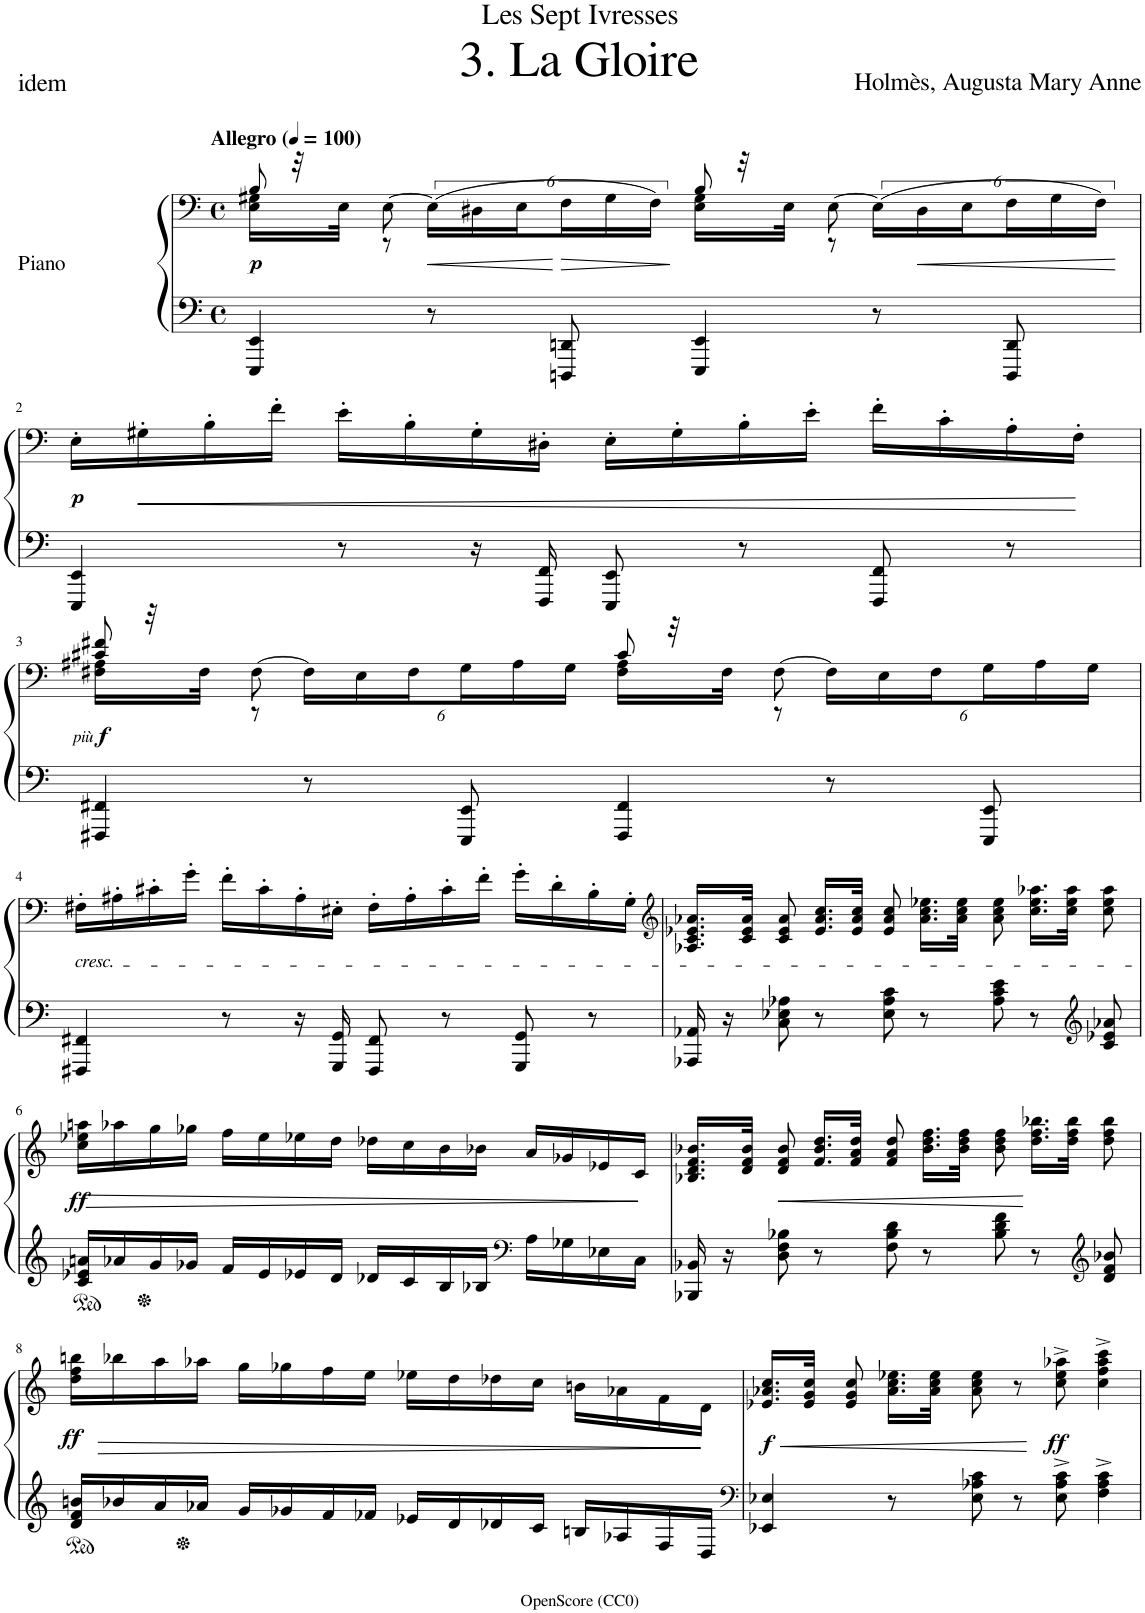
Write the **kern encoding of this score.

**kern	**kern	**dynam	**kern
*part2	*part2	*part2	*part1
*staff3	*staff2	*staff2/3	*staff1
*I"Piano	*	*	*I"Chant Voice
*I'Pno	*	*	*
*	*stria5	*	*
*clefF4	*clefF4	*	*clefG2
*k[]	*k[]	*	*k[]
*M4/4	*M4/4	*	*M4/4
*met(c)	*met(c)	*	*met(c)
*MM100	*MM100	*	*MM100
=1	=1	=1	=1
*	*^	*	*
!	!	!	!	!LO:TX:a:B:t=Allegro
!	!	!	!LO:DY:b	!
4EEE/ 4EE/	16E\ 16G#X\LL	8B/	p	1r
.	32r	.	.	.
.	32E\JJJ	.	.	.
.	[>8E\	8r	.	.
!	!	!	!LO:HP:b	!
8r	(>24E\LL]	4ryy	<	.
.	24D#X\	.	.	.
.	24E\J	.	.	.
!	!	!	!LO:HP:n=1:b	!
8DDDn/ 8DDn/	24F\L	.	[ >	.
.	24G#\	.	.	.
.	24F\JJ)	.	.	.
4EEE/ 4EE/	16E\ 16G#\LL	8B/	]	.
.	32r	.	.	.
.	32E\JJJ	.	.	.
.	[>8E\	8r	.	.
8r	(>24E\LL]	4ryy	.	.
!	!	!	!LO:HP:b	!
.	24D#\	.	<	.
.	24E\J	.	.	.
8DDD/ 8DD/	24F\L	.	.	.
.	24G#\	.	.	.
.	24F\JJ)	.	.	.
*	*v	*v	*	*
.	.	[	.
!!LO:LB:g=z
=2	=2	=2	=2
!	!	!LO:DY:b	!
4EEE/ 4EE/	16E'\LL	p	1r
!	!	!LO:HP:b	!
.	16G#X'\	<	.
.	16B'\	.	.
.	16f'\JJ	.	.
8r	16e'\LL	.	.
.	16B'\	.	.
16r	16G#'\	.	.
16FFF/ 16FF/	16D#X'\JJ	.	.
8EEE/ 8EE/	16E'\LL	.	.
.	16G#'\	.	.
8r	16B'\	.	.
.	16e'\JJ	.	.
8FFF/ 8FF/	16f'\LL	.	.
.	16c'\	.	.
8r	16A'\	.	.
.	16F'\JJ	[	.
!!LO:LB:g=z
=3	=3	=3	=3
*	*^	*	*
!	!	!	!LO:DY:b	!
!	!	!	!LO:DY:n=1:b	!
4FFF#X/ 4FF#X/	16F#X\ 16A#X\LL	8c#X/ 8f#X/	other-dynamics f	1r
.	32r	.	.	.
.	32F#\JJJ	.	.	.
.	[>8F#\	8r	.	.
*	*Xbrackettup	*	*	*
8r	(>24F#\LL]	4ryy	.	.
.	24E\	.	.	.
.	24F#\J	.	.	.
8EEE/ 8EE/	24G\L	.	.	.
.	24A#\	.	.	.
.	24G\JJ)	.	.	.
4FFF#/ 4FF#/	16F#\ 16A#\LL	8c#/	.	.
.	32r	.	.	.
.	32F#\JJJ	.	.	.
.	[>8F#\	8r	.	.
8r	(>24F#\LL]	4ryy	.	.
.	24E\	.	.	.
.	24F#\J	.	.	.
8EEE/ 8EE/	24G\L	.	.	.
.	24A#\	.	.	.
.	24G\JJ)	.	.	.
*	*v	*v	*	*
!!LO:LB:g=z
=4	=4	=4	=4
!	!LO:TX:b:i:t=cresc.	!	!
4FFF#X/ 4FF#X/	16F#X'\LL	.	1r
.	16A#X'\	.	.
.	16c#X'\	.	.
.	16g'\JJ	.	.
8r	16f'\LL	.	.
.	16c#'\	.	.
16r	16A#'\	.	.
16GGG/ 16GG/	16E#X'\JJ	.	.
8FFF#/ 8FF#/	16F#'\LL	.	.
.	16A#'\	.	.
8r	16c#'\	.	.
.	16f'\JJ	.	.
8GGG/ 8GG/	16g'\LL	.	.
.	16d'\	.	.
8r	16B'\	.	.
.	16G'\JJ	.	.
=5	=5	=5	=5
*	*clefG2	*	*
16AAA-X/ 16AA-X/	16.A-X/ 16.c/ 16.e-X/ 16.a-X/LL	.	1r
16r	.	.	.
.	32c/ 32e-/ 32a-/JJk	.	.
8C\ 8E-X\ 8A-X\	8c/ 8e-/ 8a-/	.	.
8r	16.e-/ 16.a-/ 16.cc/LL	.	.
.	32e-/ 32a-/ 32cc/JJk	.	.
8E-\ 8A-\ 8c\	8e-/ 8a-/ 8cc/	.	.
8r	16.a-\ 16.cc\ 16.ee-X\LL	.	.
.	32a-\ 32cc\ 32ee-\JJk	.	.
8A-\ 8c\ 8e\	8a-\ 8cc\ 8ee-\	.	.
8r	16.cc\ 16.ee-\ 16.aa-X\LL	.	.
.	32cc\ 32ee-\ 32aa-\JJk	.	.
*clefG2	*	*	*
8c/ 8e-X/ 8a-X/	8cc\ 8ee-\ 8aa-\	.	.
!!LO:LB:g=z
=6	=6	=6	=6
!	!	!LO:DY:b	!
16c/ 16e-X/ 16an/LL	16cc\ 16ee-X\ 16aan\LL	ff	1r
!	!	!LO:HP:b	!
16a-X/	16aa-X\	>	.
16g/	16gg\	.	.
16g-X/JJ	16gg-X\JJ	.	.
16f/LL	16ff\LL	.	.
16e-/	16ee-\	.	.
16e-X/	16ee-X\	.	.
16d/JJ	16dd\JJ	.	.
16d-X/LL	16dd-X\LL	.	.
16c/	16cc\	.	.
16B/	16b\	.	.
16B-X/JJ	16b-X\JJ	.	.
*clefF4	*	*	*
16A\LL	16a/LL	.	.
16G-X\	16g-X/	.	.
16E-X\	16e-X/	.	.
16C\JJ	16c/JJ	]	.
=7	=7	=7	=7
16BBB-X/ 16BB-X/	16.B-X/ 16.d/ 16.f/ 16.b-X/LL	.	1r
16r	.	.	.
.	32d/ 32f/ 32b-/JJk	.	.
!	!	!LO:HP:b	!
8D\ 8F\ 8B-X\	8d/ 8f/ 8b-/	<	.
8r	16.f/ 16.b-/ 16.dd/LL	.	.
.	32f/ 32a/ 32dd/JJk	.	.
8F\ 8B-\ 8d\	8f/ 8a/ 8dd/	.	.
8r	16.b-\ 16.dd\ 16.ff\LL	.	.
.	32b-\ 32dd\ 32ff\JJk	.	.
8B-\ 8d\ 8f\	8b-\ 8dd\ 8ff\	.	.
8r	16.dd\ 16.ff\ 16.bb-X\LL	[	.
.	32dd\ 32ff\ 32bb-\JJk	.	.
*clefG2	*	*	*
8d/ 8f/ 8b-X/	8dd\ 8ff\ 8bb-\	.	.
!!LO:LB:g=z
=8	=8	=8	=8
!	!	!LO:DY:b	!
16d/ 16f/ 16bn/LL	16dd\ 16ff\ 16bbn\LL	ff	1r
!	!	!LO:HP:b	!
16b-X/	16bb-X\	>	.
16a/	16aa\	.	.
16a-X/JJ	16aa-X\JJ	.	.
16g/LL	16gg\LL	.	.
16g-X/	16gg-X\	.	.
16f/	16ff\	.	.
16f-X/JJ	16ee\JJ	.	.
16e-X/LL	16ee-X\LL	.	.
16d/	16dd\	.	.
16d-X/	16dd-X\	.	.
16c/JJ	16cc\JJ	.	.
16Bn/LL	16bn\LL	.	.
16A-X/	16a-X\	.	.
16F/	16f\	.	.
16D/JJ	16d\JJ	]	.
=9	=9	=9	=9
*clefF4	*	*	*
!	!	!LO:HP:b	!
!	!	!LO:DY:n=1:b	!
4EE-X/ 4E-X/	16.e-X/ 16.a-X/ 16.cc/LL	< f	1r
.	32e-/ 32g/ 32cc/JJk	.	.
.	8e-/ 8g/ 8cc/	.	.
8r	16.a-\ 16.cc\ 16.ee-X\LL	.	.
.	32a-\ 32cc\ 32ee-\JJk	.	.
8E-\ 8A-X\ 8c\	8a-\ 8cc\ 8ee-\	.	.
8r	8r	.	.
!	!	!LO:DY:n=2:b	!
8E-\^ 8A-\^ 8c\^	8cc\^ 8ee-\^ 8aa-X\^	ff	.
4F\^ 4A-\^ 4c\^	4cc\^ 4ff\^ 4aa-\^ 4ccc\^	[	.
=	=	=	=
*-	*-	*-	*-
